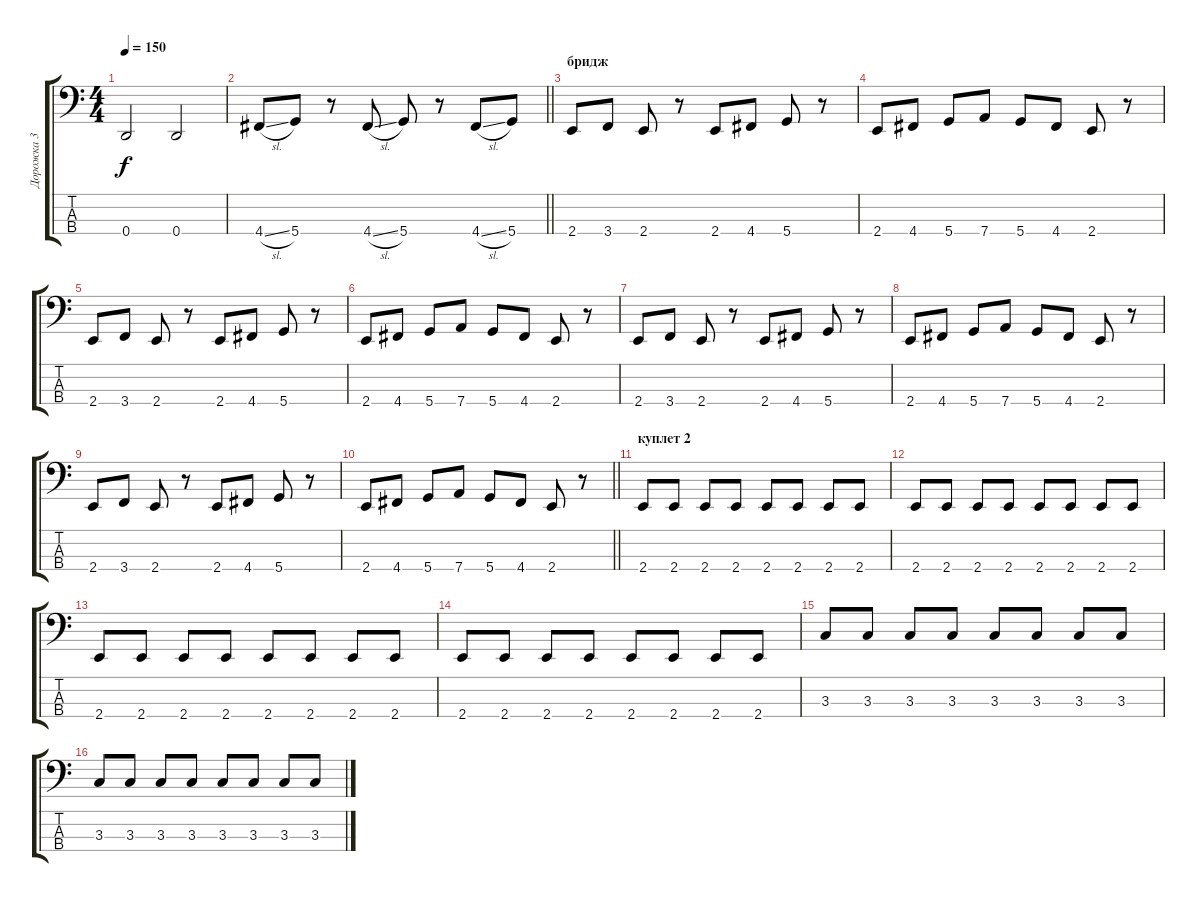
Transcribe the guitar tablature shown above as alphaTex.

\track ("Дорожка 3" "Дорожка 3") {instrument slapbass1}
\staff {score tabs}
\tuning (G2 D2 A1 D1) {hide}
\ts (4 4)
\tempo 150
\clef f4
\ks c
0.4.2{dy f} 0.4.2 |
\barLineRight lightlight
4.4{sl}.8 5.4.8 r.8 4.4{sl}.8 5.4.8 r.8 4.4{sl}.8 5.4.8 |
\section ("" "бридж")
2.4.8 3.4.8 2.4.8 r.8 2.4.8 4.4.8 5.4.8 r.8 |
2.4.8 4.4.8 5.4.8 7.4.8 5.4.8 4.4.8 2.4.8 r.8 |
2.4.8 3.4.8 2.4.8 r.8 2.4.8 4.4.8 5.4.8 r.8 |
2.4.8 4.4.8 5.4.8 7.4.8 5.4.8 4.4.8 2.4.8 r.8 |
2.4.8 3.4.8 2.4.8 r.8 2.4.8 4.4.8 5.4.8 r.8 |
2.4.8 4.4.8 5.4.8 7.4.8 5.4.8 4.4.8 2.4.8 r.8 |
2.4.8 3.4.8 2.4.8 r.8 2.4.8 4.4.8 5.4.8 r.8 |
\barLineRight lightlight
2.4.8 4.4.8 5.4.8 7.4.8 5.4.8 4.4.8 2.4.8 r.8 |
\section ("" "куплет 2")
2.4.8 2.4.8 2.4.8 2.4.8 2.4.8 2.4.8 2.4.8 2.4.8 |
2.4.8 2.4.8 2.4.8 2.4.8 2.4.8 2.4.8 2.4.8 2.4.8 |
2.4.8 2.4.8 2.4.8 2.4.8 2.4.8 2.4.8 2.4.8 2.4.8 |
2.4.8 2.4.8 2.4.8 2.4.8 2.4.8 2.4.8 2.4.8 2.4.8 |
3.3.8 3.3.8 3.3.8 3.3.8 3.3.8 3.3.8 3.3.8 3.3.8 |
3.3.8 3.3.8 3.3.8 3.3.8 3.3.8 3.3.8 3.3.8 3.3.8
